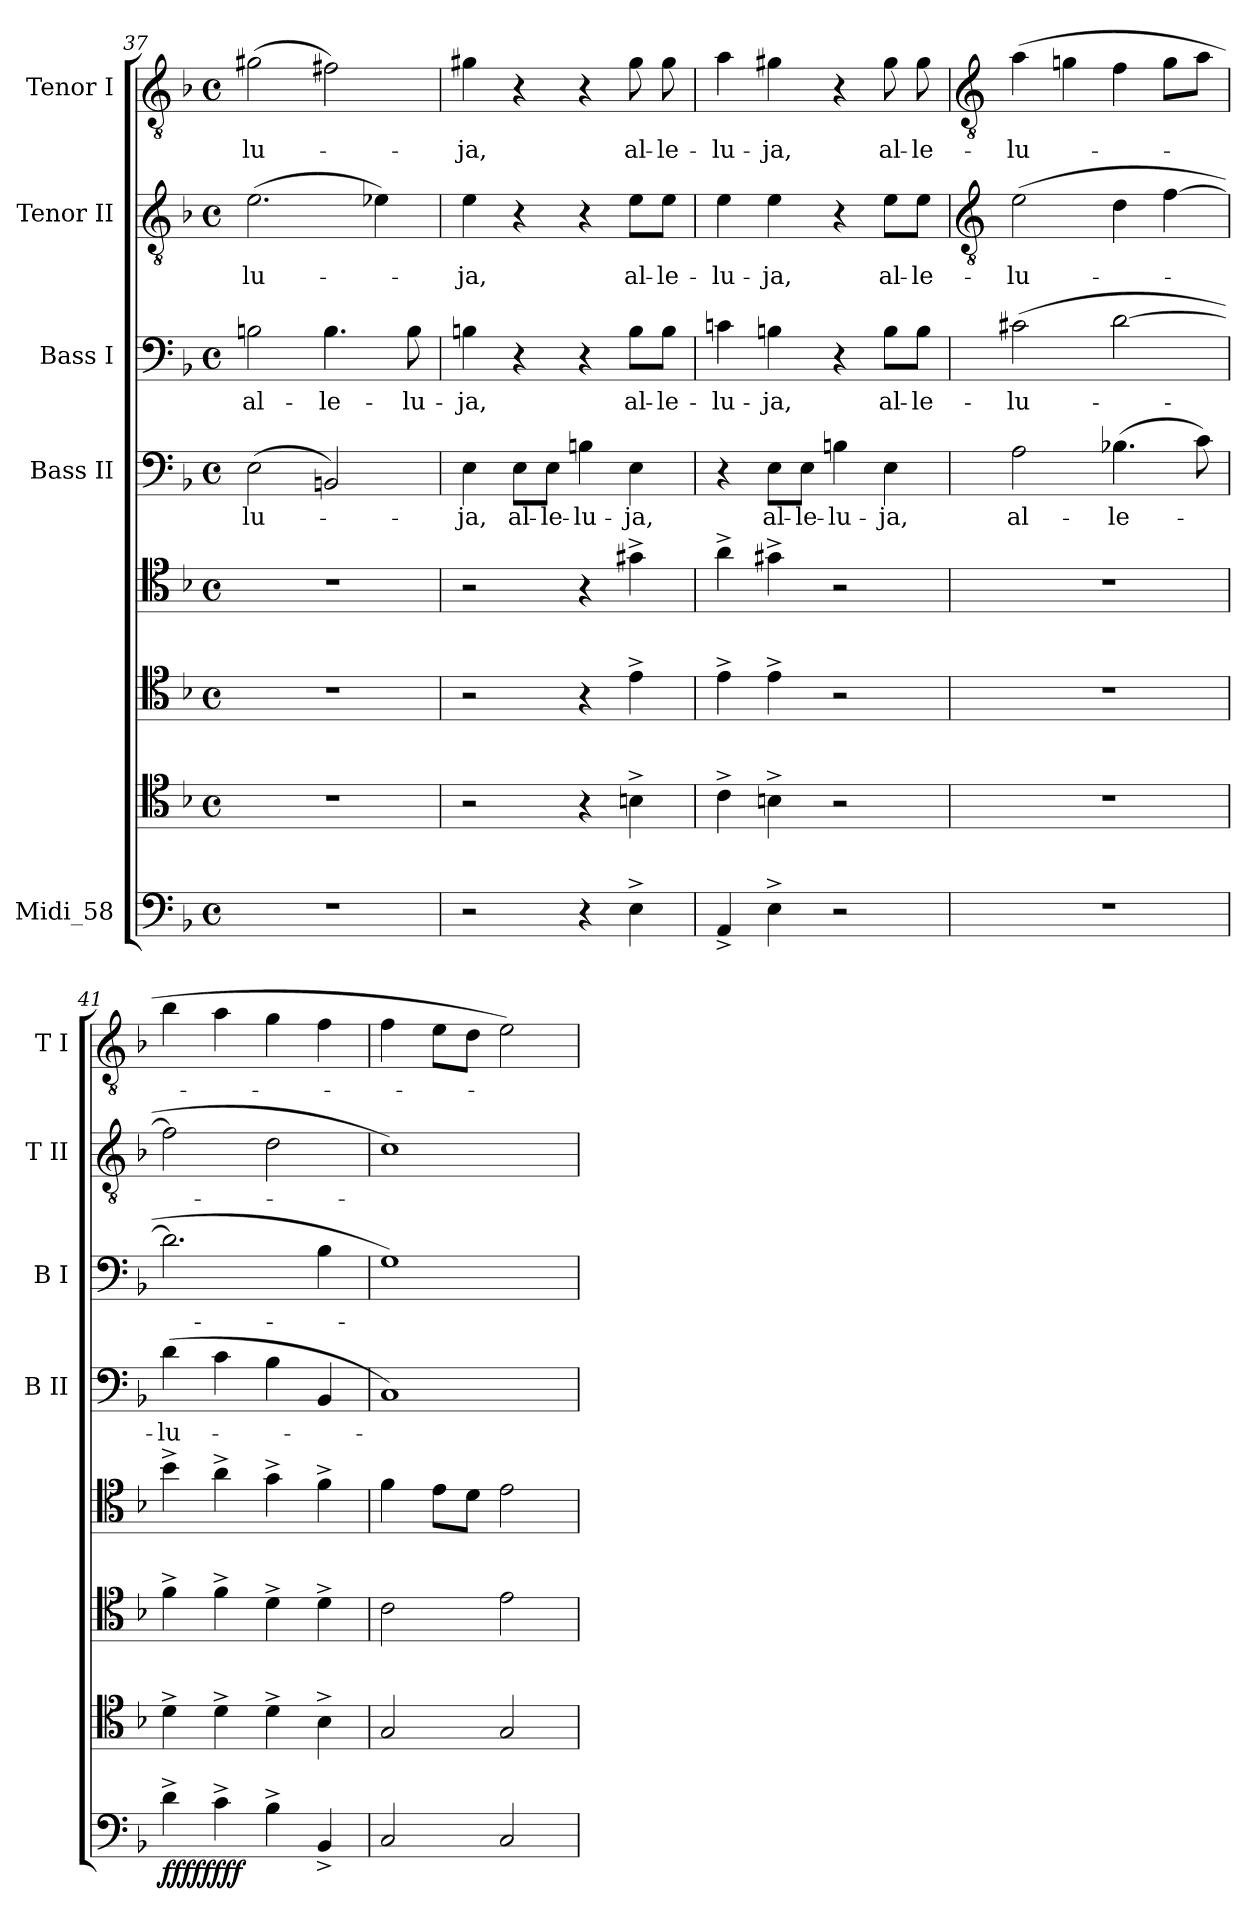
**kern	**kern	**kern	**kern	**dynam	**kern	**text	**kern	**text	**kern	**text	**kern	**text
*part5	*part5	*part5	*part5	*part5	*part4	*part4	*part3	*part3	*part2	*part2	*part1	*part1
*staff8	*staff7	*staff6	*staff5	*staff5/6/7/8	*staff4	*staff4	*staff3	*staff3	*staff2	*staff2	*staff1	*staff1
*I"Midi_58	*	*	*	*	*I"Bass II	*	*I"Bass I	*	*I"Tenor II	*	*I"Tenor I	*
*	*	*	*	*	*I'B II	*	*I'B I	*	*I'T II	*	*I'T I	*
*clefF4	*clefC4	*clefC4	*clefC4	*	*clefF4	*	*clefF4	*	*clefGv2	*	*clefGv2	*
*k[b-]	*k[b-]	*k[b-]	*k[b-]	*	*k[b-]	*	*k[b-]	*	*k[b-]	*	*k[b-]	*
*F:	*F:	*F:	*F:	*	*F:	*	*F:	*	*F:	*	*F:	*
*M4/4	*M4/4	*M4/4	*M4/4	*	*M4/4	*	*M4/4	*	*M4/4	*	*M4/4	*
*met(c)	*met(c)	*met(c)	*met(c)	*	*met(c)	*	*met(c)	*	*met(c)	*	*met(c)	*
=37	=37	=37	=37	=37	=37	=37	=37	=37	=37	=37	=37	=37
!	!	!	!	!	!	!LO:LY:b	!	!LO:LY:b	!	!LO:LY:b	!	!LO:LY:b
1r	1r	1r	1r	.	(<2E	-lu-	2Bn	al-	(>2.e	-lu-	(>2g#X	-lu-
!	!	!	!	!	!	!	!	!LO:LY:b	!	!	!	!
.	.	.	.	.	2BBn)	.	4.B	-le-	.	.	2f#X)	.
.	.	.	.	.	.	.	.	.	4e-X)	.	.	.
!	!	!	!	!	!	!	!	!LO:LY:b	!	!	!	!
.	.	.	.	.	.	.	8B	-lu-	.	.	.	.
=38	=38	=38	=38	=38	=38	=38	=38	=38	=38	=38	=38	=38
!	!	!	!	!	!	!LO:LY:b	!	!LO:LY:b	!	!LO:LY:b	!	!LO:LY:b
2r	2r	2r	2r	.	4E	ja,	4Bn	-ja,	4e	ja,	4g#X	ja,
!	!	!	!	!	!	!LO:LY:b	!	!	!	!	!	!
.	.	.	.	.	8E\L	al-	4r	.	4r	.	4r	.
!	!	!	!	!	!	!LO:LY:b	!	!	!	!	!	!
.	.	.	.	.	8E\J	-le-	.	.	.	.	.	.
!	!	!	!	!	!	!LO:LY:b	!	!	!	!	!	!
4r	4r	4r	4r	.	4Bn	-lu-	4r	.	4r	.	4r	.
!	!	!	!	!	!	!LO:LY:b	!	!LO:LY:b	!	!LO:LY:b	!	!LO:LY:b
4E^	4Bn^	4e^	4g#X^	.	4E	-ja,	8B\L	al-	8e\L	al-	8g#	al-
!	!	!	!	!	!	!	!	!LO:LY:b	!	!LO:LY:b	!	!LO:LY:b
.	.	.	.	.	.	.	8B\J	-le-	8e\J	-le-	8g#	-le-
=39	=39	=39	=39	=39	=39	=39	=39	=39	=39	=39	=39	=39
!	!	!	!	!	!	!	!	!LO:LY:b	!	!LO:LY:b	!	!LO:LY:b
4AA^	4c^	4e^	4a^	.	4r	.	4cn	-lu-	4e	-lu-	4a	-lu-
!	!	!	!	!	!	!LO:LY:b	!	!LO:LY:b	!	!LO:LY:b	!	!LO:LY:b
4E^	4Bn^	4e^	4g#X^	.	8E\L	al-	4Bn	-ja,	4e	-ja,	4g#X	-ja,
!	!	!	!	!	!	!LO:LY:b	!	!	!	!	!	!
.	.	.	.	.	8E\J	-le-	.	.	.	.	.	.
!	!	!	!	!	!	!LO:LY:b	!	!	!	!	!	!
2r	2r	2r	2r	.	4Bn	-lu-	4r	.	4r	.	4r	.
!	!	!	!	!	!	!LO:LY:b	!	!LO:LY:b	!	!LO:LY:b	!	!LO:LY:b
.	.	.	.	.	4E	-ja,	8B\L	al-	8e\L	al-	8g#	al-
!	!	!	!	!	!	!	!	!LO:LY:b	!	!LO:LY:b	!	!LO:LY:b
.	.	.	.	.	.	.	8B\J	-le-	8e\J	-le-	8g#	-le-
!!LO:LB:g=z
=40	=40	=40	=40	=40	=40	=40	=40	=40	=40	=40	=40	=40
*	*	*	*	*	*	*	*	*	*clefGv2	*	*clefGv2	*
!	!	!	!	!	!	!LO:LY:b	!	!LO:LY:b	!	!LO:LY:b	!	!LO:LY:b
1r	1r	1r	1r	.	2A	al-	(>2c#X	-lu-	(>2e	-lu-	(>4a	-lu-
.	.	.	.	.	.	.	.	.	.	.	4gn	.
!	!	!	!	!	!	!LO:LY:b	!	!	!	!	!	!
.	.	.	.	.	(>4.B-X	-le-	[2d	.	4d	.	4f	.
.	.	.	.	.	.	.	.	.	[4f	.	8gL	.
.	.	.	.	.	8c)	.	.	.	.	.	8aJ	.
=41	=41	=41	=41	=41	=41	=41	=41	=41	=41	=41	=41	=41
!	!	!	!	!LO:DY:b=4	!	!LO:LY:b	!	!	!	!	!	!
!	!	!	!	!LO:DY:n=1:b=3	!	!	!	!	!	!	!	!
!	!	!	!	!LO:DY:n=2:b=2	!	!	!	!	!	!	!	!
!	!	!	!	!LO:DY:n=3:b	!	!	!	!	!	!	!	!
4d^	4d^	4f^	4b-^	ff ff ff ff	(>4d	lu-	2.d]	.	2f]	.	4b-	.
4c^	4d^	4f^	4a^	.	4c	.	.	.	.	.	4a	.
4B-^	4d^	4d^	4g^	.	4B-	.	.	.	2d	.	4g	.
4BB-^	4B-^	4d^	4f^	.	4BB-	.	4B-	.	.	.	4f	.
=42	=42	=42	=42	=42	=42	=42	=42	=42	=42	=42	=42	=42
2C	2G	2c	4f	.	1C)	.	1G)	.	1c)	.	4f	.
.	.	.	8eL	.	.	.	.	.	.	.	8eL	.
.	.	.	8dJ	.	.	.	.	.	.	.	8dJ	.
2C	2G	2e	2e	.	.	.	.	.	.	.	2e)	.
=	=	=	=	=	=	=	=	=	=	=	=	=
*-	*-	*-	*-	*-	*-	*-	*-	*-	*-	*-	*-	*-
